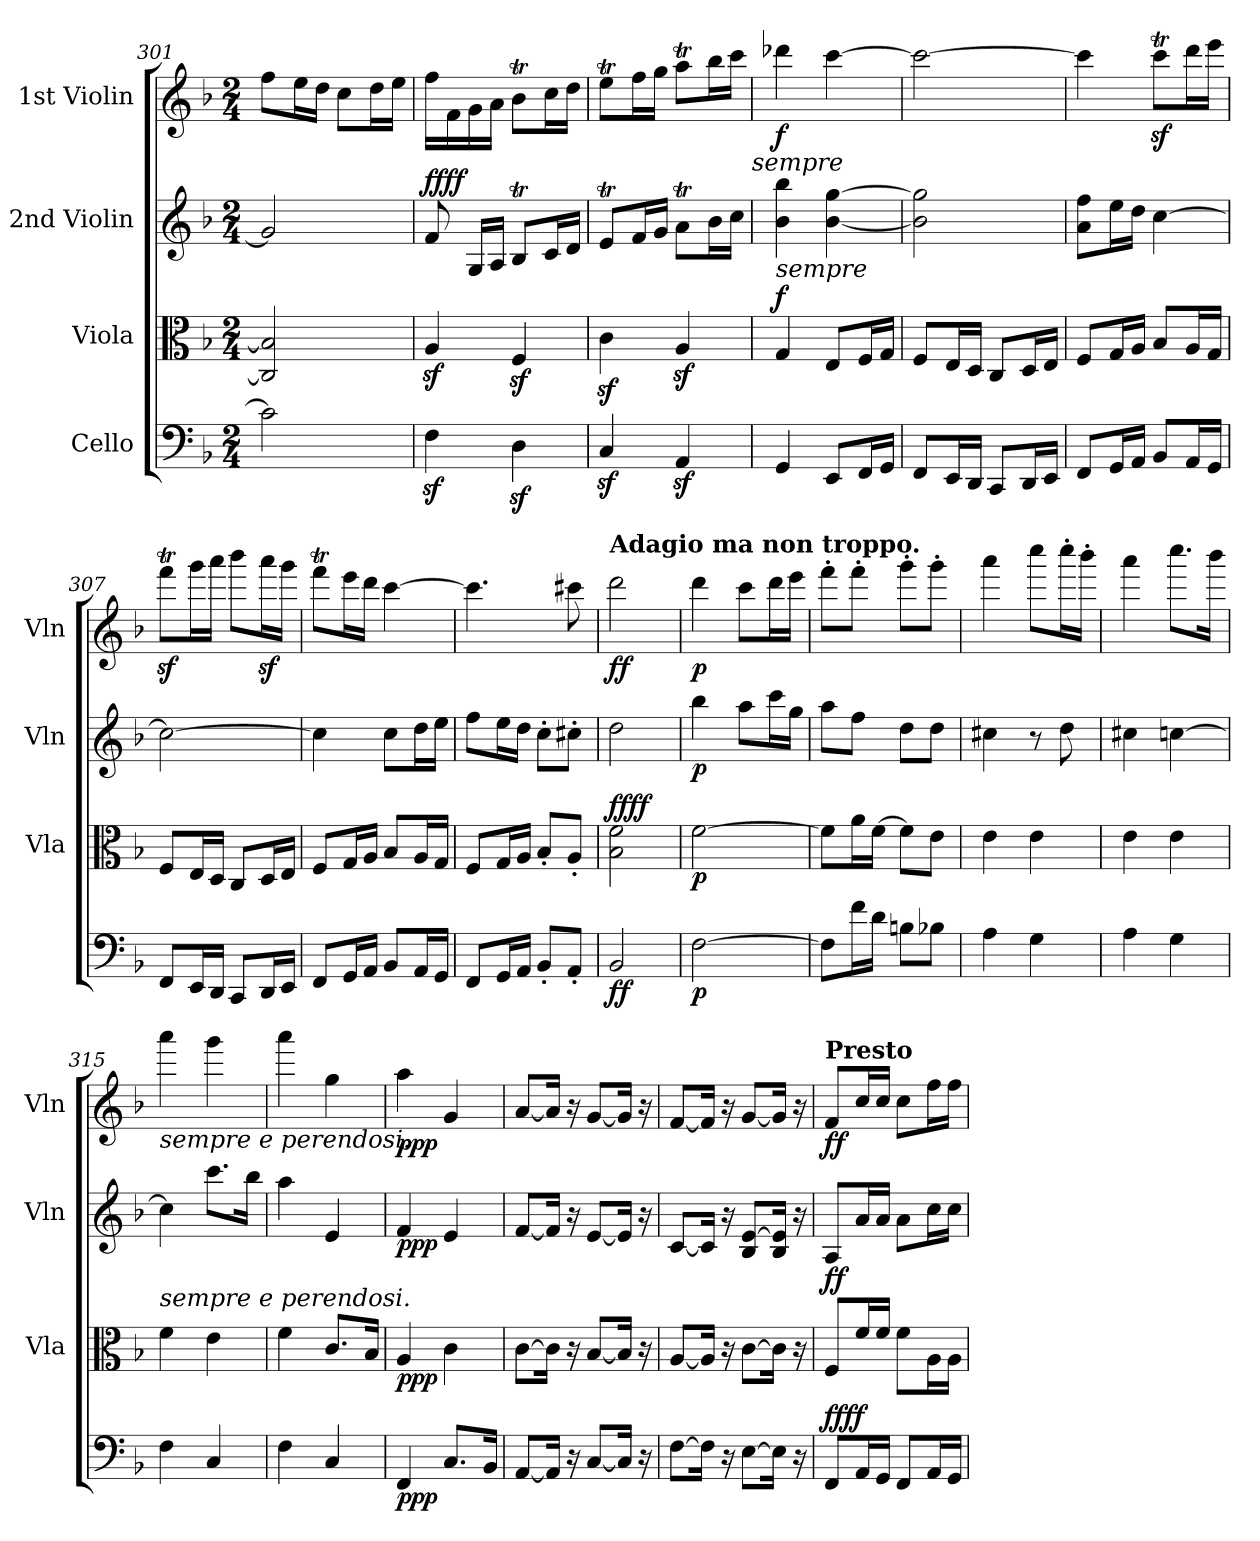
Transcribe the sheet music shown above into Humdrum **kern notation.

**kern	**dynam	**kern	**dynam	**kern	**dynam	**kern	**dynam
*part4	*part4	*part3	*part3	*part2	*part2	*part1	*part1
*staff4	*staff4	*staff3	*staff3	*staff2	*staff2	*staff1	*staff1
*I"Cello	*	*I"Viola	*	*I"2nd Violin	*	*I"1st Violin	*
*	*	*I'Vla	*	*I'Vln	*	*I'Vln	*
*clefF4	*	*clefC3	*	*clefG2	*	*clefG2	*
*k[b-]	*	*k[b-]	*	*k[b-]	*	*k[b-]	*
*F:	*	*F:	*	*F:	*	*F:	*
*M2/4	*	*M2/4	*	*M2/4	*	*M2/4	*
=301	=301	=301	=301	=301	=301	=301	=301
2c\]	.	2C/] 2B-/]	.	2g/]	.	8ff\L	.
.	.	.	.	.	.	16ee\L	.
.	.	.	.	.	.	16dd\JJ	.
.	.	.	.	.	.	8cc\L	.
.	.	.	.	.	.	16dd\L	.
.	.	.	.	.	.	16ee\JJ	.
=302	=302	=302	=302	=302	=302	=302	=302
!	!	!	!	!	!LO:DY:b	!	!
!	!	!	!	!	!LO:DY:n=1:a	!	!
4Fz<\	.	4Az</	.	8f/	ff ff	16ff\LL	.
.	.	.	.	.	.	16f\	.
.	.	.	.	16G/LL	.	16g\	.
.	.	.	.	16A/JJ	.	16a\JJ	.
4Dz<\	.	4Fz</	.	8B-T/L	.	8b-T\L	.
.	.	.	.	16c/L	.	16cc\L	.
.	.	.	.	16d/JJ	.	16dd\JJ	.
=303	=303	=303	=303	=303	=303	=303	=303
4Cz</	.	4cz<\	.	8et/L	.	8eet\L	.
.	.	.	.	16f/L	.	16ff\L	.
.	.	.	.	16g/JJ	.	16gg\JJ	.
4AAz</	.	4Az</	.	8at\L	.	8aat\L	.
.	.	.	.	16b-\L	.	16bb-\L	.
.	.	.	.	16cc\JJ	.	16ccc\JJ	.
!	!	!	!	!	!	!LO:TX:b:i:t=sempre	!
=304	=304	=304	=304	=304	=304	=304	=304
!	!	!	!	!LO:TX:b:i:t=sempre	!	!	!
!	!	!	!LO:DY:a	!	!	!	!LO:DY:b
4GG/	.	4G/	f	4b-\ 4bb-\	.	4ddd-X\	f
8EE/L	.	8E/L	.	[4b-\ [4gg\	.	[4ccc\	.
16FF/L	.	16F/L	.	.	.	.	.
16GG/JJ	.	16G/JJ	.	.	.	.	.
!!LO:LB:g=z
=305	=305	=305	=305	=305	=305	=305	=305
8FF/L	.	8F/L	.	2b-\] 2gg\]	.	2ccc\_	.
16EE/L	.	16E/L	.	.	.	.	.
16DD/JJ	.	16D/JJ	.	.	.	.	.
8CC/L	.	8C/L	.	.	.	.	.
16DD/L	.	16D/L	.	.	.	.	.
16EE/JJ	.	16E/JJ	.	.	.	.	.
=306	=306	=306	=306	=306	=306	=306	=306
8FF/L	.	8F/L	.	8a\ 8ff\L	.	4ccc\]	.
16GG/L	.	16G/L	.	16ee\L	.	.	.
16AA/JJ	.	16A/JJ	.	16dd\JJ	.	.	.
8BB-/L	.	8B-/L	.	[4cc\	.	8cccz<T\L	.
16AA/L	.	16A/L	.	.	.	16ddd\L	.
16GG/JJ	.	16G/JJ	.	.	.	16eee\JJ	.
=307	=307	=307	=307	=307	=307	=307	=307
8FF/L	.	8F/L	.	2cc\_	.	8fffz<T\L	.
16EE/L	.	16E/L	.	.	.	16ggg\L	.
16DD/JJ	.	16D/JJ	.	.	.	16aaa\JJ	.
8CC/L	.	8C/L	.	.	.	8bbb-\L	.
16DD/L	.	16D/L	.	.	.	16aaaz<\L	.
16EE/JJ	.	16E/JJ	.	.	.	16ggg\JJ	.
!!LO:LB:g=z
=308	=308	=308	=308	=308	=308	=308	=308
8FF/L	.	8F/L	.	4cc\]	.	8fffT\L	.
16GG/L	.	16G/L	.	.	.	16eee\L	.
16AA/JJ	.	16A/JJ	.	.	.	16ddd\JJ	.
8BB-/L	.	8B-/L	.	8cc\L	.	[4ccc\	.
16AA/L	.	16A/L	.	16dd\L	.	.	.
16GG/JJ	.	16G/JJ	.	16ee\JJ	.	.	.
=309	=309	=309	=309	=309	=309	=309	=309
8FF/L	.	8F/L	.	8ff\L	.	4.ccc\]	.
16GG/L	.	16G/L	.	16ee\L	.	.	.
16AA/JJ	.	16A/JJ	.	16dd\JJ	.	.	.
8BB-'/L	.	8B-'/L	.	8cc'\L	.	.	.
8AA'/J	.	8A'/J	.	8cc#X'\J	.	8ccc#X\	.
=310	=310	=310	=310	=310	=310	=310	=310
!	!	!	!	!	!	!LO:TX:a:B:t=Adagio ma non troppo.	!
!	!LO:DY:b	!	!LO:DY:b	!	!	!	!
!	!	!	!LO:DY:n=1:a	!	!	!	!LO:DY:b
2BB-/	ff	2B-\ 2f\	ff ff	2dd\	.	2ddd\	ff
=311	=311	=311	=311	=311	=311	=311	=311
!	!LO:DY:b	!	!LO:DY:b	!	!LO:DY:b	!	!LO:DY:b
[2F\	p	[2f\	p	4bb-\	p	4ddd\	p
.	.	.	.	8aa\L	.	8ccc\L	.
.	.	.	.	16ccc\L	.	16ddd\L	.
.	.	.	.	16gg\JJ	.	16eee\JJ	.
=312	=312	=312	=312	=312	=312	=312	=312
8F\L]	.	8f\L]	.	8aa\L	.	8fff'\L	.
16f\L	.	16a\L	.	8ff\J	.	8fff'\J	.
16d\JJ	.	[16f\JJ	.	.	.	.	.
8Bn\L	.	8f\L]	.	8dd\L	.	8ggg'\L	.
8B-X\J	.	8e\J	.	8dd\J	.	8ggg'\J	.
=313	=313	=313	=313	=313	=313	=313	=313
4A\	.	4e\	.	4cc#X\	.	4aaa\	.
4G\	.	4e\	.	8r	.	8cccc\L	.
.	.	.	.	8dd\	.	16cccc'\L	.
.	.	.	.	.	.	16bbb-'\JJ	.
=314	=314	=314	=314	=314	=314	=314	=314
4A\	.	4e\	.	4cc#X\	.	4aaa\	.
4G\	.	4e\	.	[4ccn\	.	8.cccc\L	.
.	.	.	.	.	.	16bbb-\Jk	.
!!LO:PB:g=z
=315	=315	=315	=315	=315	=315	=315	=315
!	!	!	!	!	!	!LO:TX:b:i:t=sempre e perendosi.	!
!	!	!LO:TX:a:i:t=sempre e perendosi.	!	!	!	!	!
4F\	.	4f\	.	4cc\]	.	4aaa\	.
4C/	.	4e\	.	8.ccc\L	.	4ggg\	.
.	.	.	.	16bb-\Jk	.	.	.
=316	=316	=316	=316	=316	=316	=316	=316
4F\	.	4f\	.	4aa\	.	4aaa\	.
4C/	.	8.c/L	.	4e/	.	4gg\	.
.	.	16B-/Jk	.	.	.	.	.
=317	=317	=317	=317	=317	=317	=317	=317
!	!LO:DY:b	!	!LO:DY:b	!	!LO:DY:b	!	!LO:DY:b
4FF/	ppp	4A/	ppp	4f/	ppp	4aa\	ppp
8.C/L	.	4c\	.	4e/	.	4g/	.
16BB-/Jk	.	.	.	.	.	.	.
=318	=318	=318	=318	=318	=318	=318	=318
[8AA/L	.	[8c\L	.	[8f/L	.	[8a/L	.
16AA/Jk]	.	16c\Jk]	.	16f/Jk]	.	16a/Jk]	.
16r	.	16r	.	16r	.	16r	.
[8C/L	.	[8B-/L	.	[8e/L	.	[8g/L	.
16C/Jk]	.	16B-/Jk]	.	16e/Jk]	.	16g/Jk]	.
16r	.	16r	.	16r	.	16r	.
!!LO:LB:g=z
=319	=319	=319	=319	=319	=319	=319	=319
[8F\L	.	[8A/L	.	[8c/L	.	[8f/L	.
16F\Jk]	.	16A/Jk]	.	16c/Jk]	.	16f/Jk]	.
16r	.	16r	.	16r	.	16r	.
[8E\L	.	[8c\L	.	8B-/ [8e/L	.	[8g/L	.
16E\Jk]	.	16c\Jk]	.	16B-/ 16e/]Jk	.	16g/Jk]	.
16r	.	16r	.	16r	.	16r	.
=320	=320	=320	=320	=320	=320	=320	=320
!	!	!	!	!	!	!LO:TX:a:B:t=Presto	!
!	!LO:DY:a	!	!	!	!	!	!
!	!LO:DY:n=1:b	!	!LO:DY:a	!	!	!	!LO:DY:b
8FF/L	ff ff	8F/L	ff	8A/L	.	8f/L	ff
16AA/L	.	16f/L	.	16a/L	.	16cc/L	.
16GG/JJ	.	16f/JJ	.	16a/JJ	.	16cc/JJ	.
8FF/L	.	8f\L	.	8a\L	.	8cc\L	.
16AA/L	.	16A\L	.	16cc\L	.	16ff\L	.
16GG/JJ	.	16A\JJ	.	16cc\JJ	.	16ff\JJ	.
=	=	=	=	=	=	=	=
*-	*-	*-	*-	*-	*-	*-	*-
